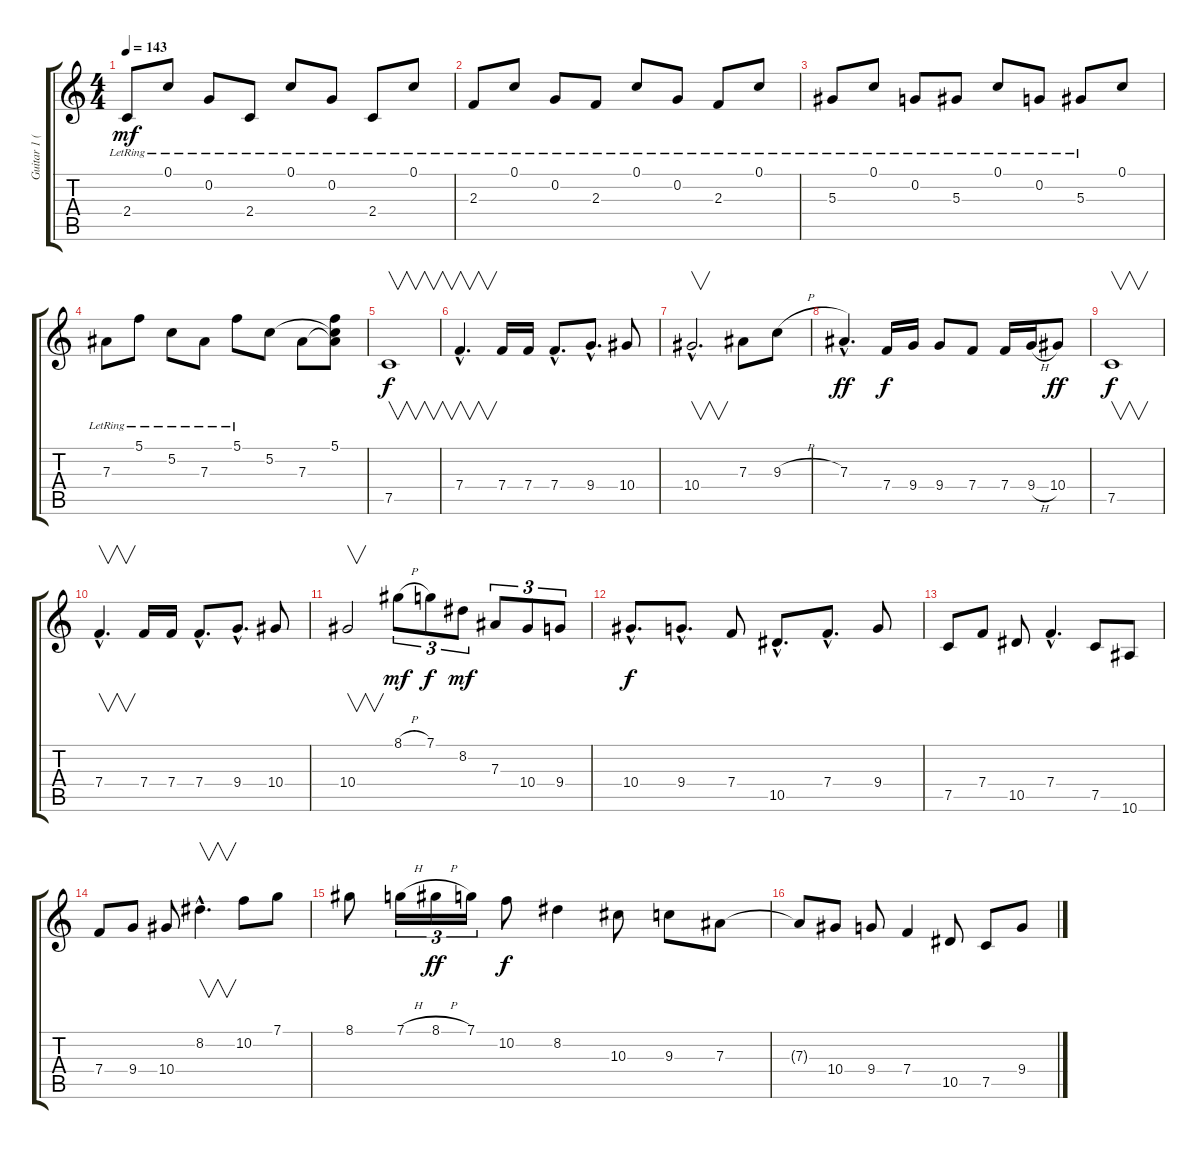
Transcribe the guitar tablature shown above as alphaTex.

\track ("Guitar 1 (Lead)" "Guitar 1 (") {instrument distortionguitar}
\staff {score tabs}
\tuning (C4 G3 Eb3 Bb2 F2 C2) {hide}
\ts (4 4)
\tempo 143
\clef g2
\ks c
2.4{lr}.8{dy mf} 0.1{lr}.8 0.2{lr}.8 2.4{lr}.8 0.1{lr}.8 0.2{lr}.8 2.4{lr}.8 0.1{lr}.8 |
2.3{lr}.8 0.1{lr}.8 0.2{lr}.8 2.3{lr}.8 0.1{lr}.8 0.2{lr}.8 2.3{lr}.8 0.1{lr}.8 |
5.3{lr}.8 0.1{lr}.8 0.2{lr}.8 5.3{lr}.8 0.1{lr}.8 0.2{lr}.8 5.3{lr}.8 0.1.8 |
7.3{lr}.8 5.1{lr}.8 5.2{lr}.8 7.3{lr}.8 5.1{lr}.8 5.2.8 7.3.8 (5.1 5.2{t} 7.3{t}).8 |
7.5.1{v dy f balance 5 instrument distortionguitar} |
7.4{hac}.4{v d} 7.4.16 7.4.16 7.4{hac}.8{d} 9.4{hac}.8{d} 10.4.8 |
10.4{hac}.2{v d} 7.3.8 9.3{h}.8 |
7.3{hac}.4{d dy ff} 7.4.16{dy f} 9.4.16 9.4.8 7.4.8 7.4.16 9.4{h}.16 10.4.8{dy ff} |
7.5.1{v dy f} |
7.4{hac}.4{v d} 7.4.16 7.4.16 7.4{hac}.8{d} 9.4{hac}.8{d} 10.4.8 |
10.4.2{v} 8.1{h}.8{tu (3 2) dy mf} 7.1.8{tu (3 2) dy f} 8.2.8{tu (3 2) dy mf} 7.3.8{tu (3 2)} 10.4.8{tu (3 2)} 9.4.8{tu (3 2)} |
10.4{hac}.8{d dy f} 9.4{hac}.8{d} 7.4.8 10.5{hac}.8{d} 7.4{hac}.8{d} 9.4.8 |
7.5.8{balance 5} 7.4.8 10.5.8 7.4{hac}.4{d} 7.5.8 10.6.8 |
7.4.8 9.4.8 10.4.8 8.2{hac}.4{v d} 10.2.8 7.1.8 |
8.1.8 7.1{h}.16{tu (3 2)} 8.1{h}.16{tu (3 2) dy ff} 7.1.16{tu (3 2)} 10.2.8{dy f} 8.2.4 10.3.8 9.3.8 7.3.8 |
7.3{t}.8 10.4.8 9.4.8 7.4.4 10.5.8 7.5.8 9.4.8
